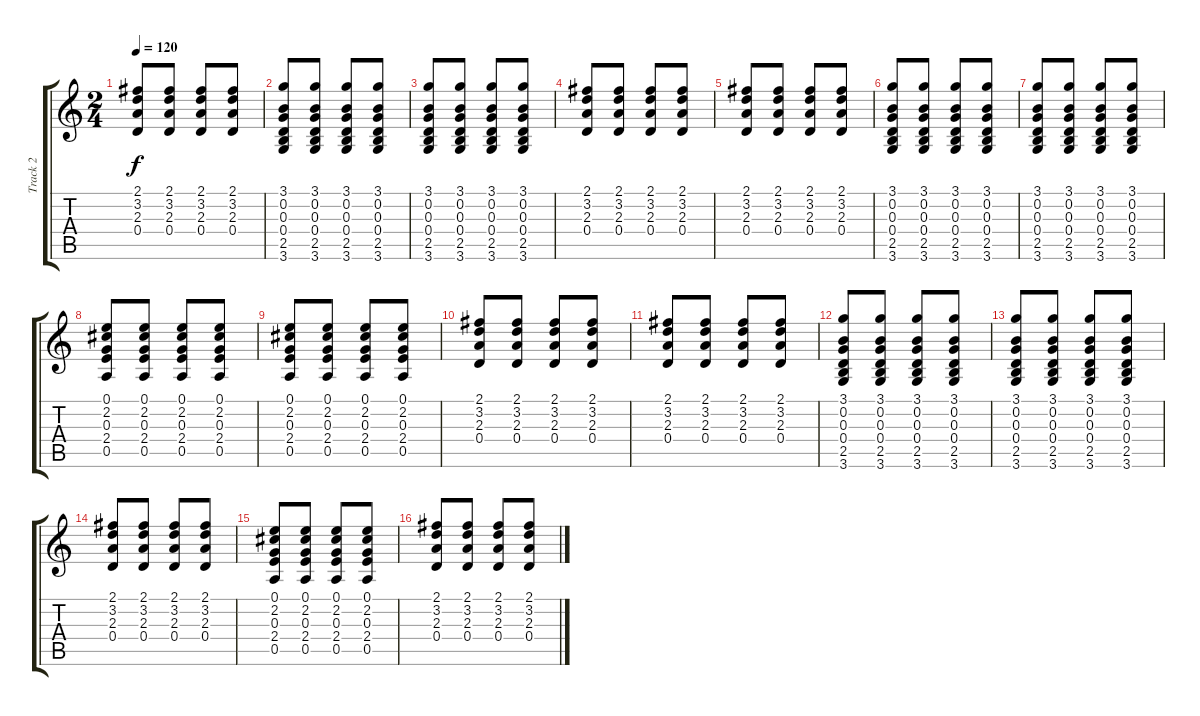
\track ("Track 2" "Track 2") {instrument acousticguitarsteel}
\staff {score tabs}
\tuning (E4 B3 G3 D3 A2 E2) {hide}
\ts (2 4)
\tempo 120
\clef g2
\ks c
(2.1 3.2 2.3 0.4).8{dy f} (2.1 3.2 2.3 0.4).8 (2.1 3.2 2.3 0.4).8 (2.1 3.2 2.3 0.4).8 |
(3.1 0.2 0.3 0.4 2.5 3.6).8 (3.1 0.2 0.3 0.4 2.5 3.6).8 (3.1 0.2 0.3 0.4 2.5 3.6).8 (3.1 0.2 0.3 0.4 2.5 3.6).8 |
(3.1 0.2 0.3 0.4 2.5 3.6).8 (3.1 0.2 0.3 0.4 2.5 3.6).8 (3.1 0.2 0.3 0.4 2.5 3.6).8 (3.1 0.2 0.3 0.4 2.5 3.6).8 |
(2.1 3.2 2.3 0.4).8 (2.1 3.2 2.3 0.4).8 (2.1 3.2 2.3 0.4).8 (2.1 3.2 2.3 0.4).8 |
(2.1 3.2 2.3 0.4).8 (2.1 3.2 2.3 0.4).8 (2.1 3.2 2.3 0.4).8 (2.1 3.2 2.3 0.4).8 |
(3.1 0.2 0.3 0.4 2.5 3.6).8 (3.1 0.2 0.3 0.4 2.5 3.6).8 (3.1 0.2 0.3 0.4 2.5 3.6).8 (3.1 0.2 0.3 0.4 2.5 3.6).8 |
(3.1 0.2 0.3 0.4 2.5 3.6).8 (3.1 0.2 0.3 0.4 2.5 3.6).8 (3.1 0.2 0.3 0.4 2.5 3.6).8 (3.1 0.2 0.3 0.4 2.5 3.6).8 |
(0.1 2.2 0.3 2.4 0.5).8 (0.1 2.2 0.3 2.4 0.5).8 (0.1 2.2 0.3 2.4 0.5).8 (0.1 2.2 0.3 2.4 0.5).8 |
(0.1 2.2 0.3 2.4 0.5).8 (0.1 2.2 0.3 2.4 0.5).8 (0.1 2.2 0.3 2.4 0.5).8 (0.1 2.2 0.3 2.4 0.5).8 |
(2.1 3.2 2.3 0.4).8 (2.1 3.2 2.3 0.4).8 (2.1 3.2 2.3 0.4).8 (2.1 3.2 2.3 0.4).8 |
(2.1 3.2 2.3 0.4).8 (2.1 3.2 2.3 0.4).8 (2.1 3.2 2.3 0.4).8 (2.1 3.2 2.3 0.4).8 |
(3.1 0.2 0.3 0.4 2.5 3.6).8 (3.1 0.2 0.3 0.4 2.5 3.6).8 (3.1 0.2 0.3 0.4 2.5 3.6).8 (3.1 0.2 0.3 0.4 2.5 3.6).8 |
(3.1 0.2 0.3 0.4 2.5 3.6).8 (3.1 0.2 0.3 0.4 2.5 3.6).8 (3.1 0.2 0.3 0.4 2.5 3.6).8 (3.1 0.2 0.3 0.4 2.5 3.6).8 |
(2.1 3.2 2.3 0.4).8 (2.1 3.2 2.3 0.4).8 (2.1 3.2 2.3 0.4).8 (2.1 3.2 2.3 0.4).8 |
(0.1 2.2 0.3 2.4 0.5).8 (0.1 2.2 0.3 2.4 0.5).8 (0.1 2.2 0.3 2.4 0.5).8 (0.1 2.2 0.3 2.4 0.5).8 |
(2.1 3.2 2.3 0.4).8 (2.1 3.2 2.3 0.4).8 (2.1 3.2 2.3 0.4).8 (2.1 3.2 2.3 0.4).8
